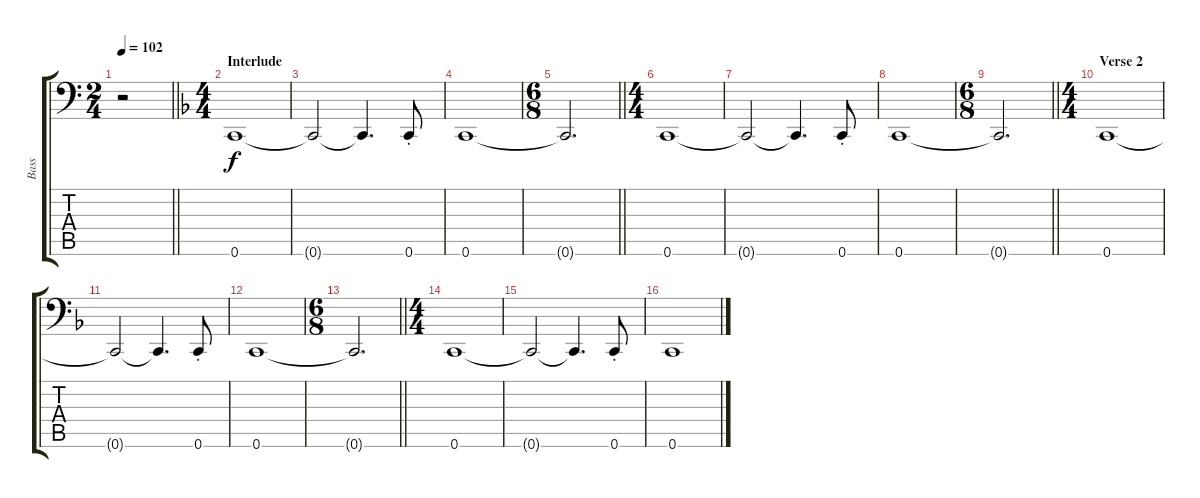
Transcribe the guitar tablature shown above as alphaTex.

\track ("Bass" "Bass") {instrument electricbassfinger}
\staff {score tabs}
\tuning (C3 G2 D2 A1 E1 C1) {hide}
\ts (2 4)
\tempo 102
\clef f4
\barLineRight lightlight
\ks c
r.2{dy f} |
\ts (4 4)
\section ("" "Interlude")
\ks f
0.6.1 |
0.6{t}.2 0.6{t}.4{d} 0.6{st}.8 |
0.6.1 |
\ts (6 8)
\barLineRight lightlight
0.6{t}.2{d} |
\ts (4 4)
0.6.1 |
0.6{t}.2 0.6{t}.4{d} 0.6{st}.8 |
0.6.1 |
\ts (6 8)
\barLineRight lightlight
0.6{t}.2{d} |
\ts (4 4)
\section ("" "Verse 2")
0.6.1 |
0.6{t}.2 0.6{t}.4{d} 0.6{st}.8 |
0.6.1 |
\ts (6 8)
\barLineRight lightlight
0.6{t}.2{d} |
\ts (4 4)
0.6.1 |
0.6{t}.2 0.6{t}.4{d} 0.6{st}.8 |
0.6.1
